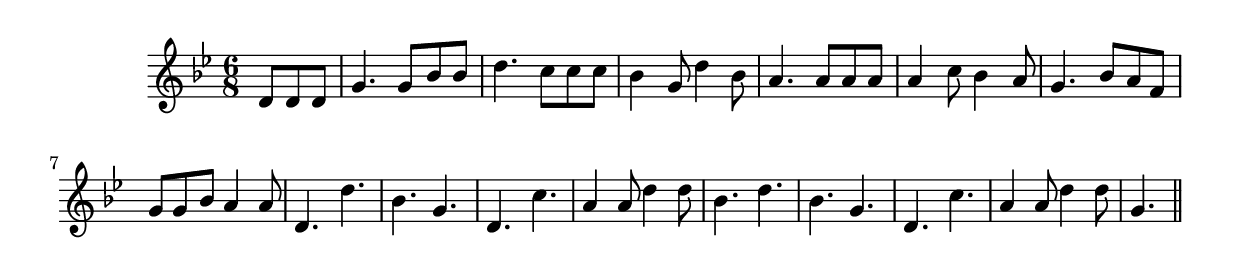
\version "2.14.0"
%{\header {
  title = "A Quinze Ans (France)"
  composer = "anonymous"
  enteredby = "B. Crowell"
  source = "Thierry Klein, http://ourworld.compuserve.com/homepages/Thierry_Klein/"
}%}
\score{{\key g \minor
\time 6/8
%{\tempo 8=150
%}\relative d' {
  \partial 8*3
  d8 d d | g4. g8 bes bes | d4. c8 c c | bes4 g8 d'4 bes8 | a4. a8 a a | a4 c8 bes4 a8 | g4. bes8 a f | g8 g bes a4 a8 |
  d,4. d'4. | bes4. g4. | d4. c'4. | a4 a8 d4 d8 |
  bes4. d4. | bes4. g4. | d4. c'4. | a4 a8 d4 d8 g,4.
  \bar "||"
}

}}